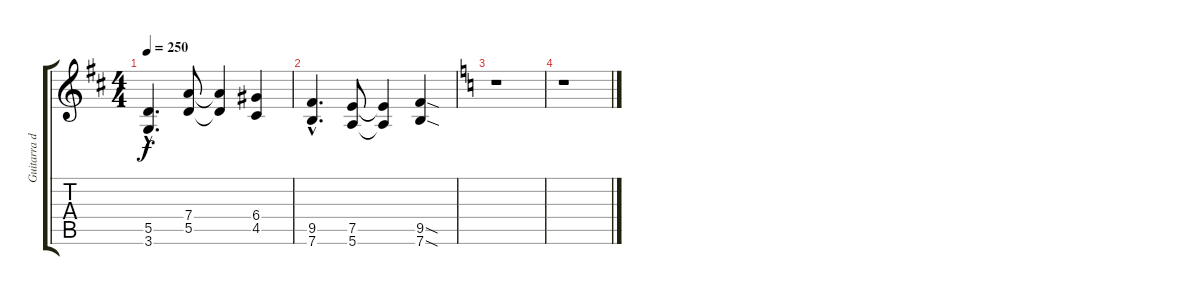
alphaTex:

\track ("Guitarra de Apoyo" "Guitarra d") {instrument distortionguitar}
\staff {score tabs}
\tuning (E4 B3 G3 D3 A2 E2) {hide}
\ts (4 4)
\tempo 250
\clef g2
\ks d
(5.5{hac} 3.6{hac}).4{d dy f} (7.4 5.5).8 (7.4{t} 5.5{t}).4 (6.4 4.5).4 |
(9.5{hac} 7.6{hac}).4{d} (7.5 5.6).8 (7.5{t} 5.6{t}).4 (9.5{sod} 7.6{sod}).4 |
\ks c
r.1 |
r.1
